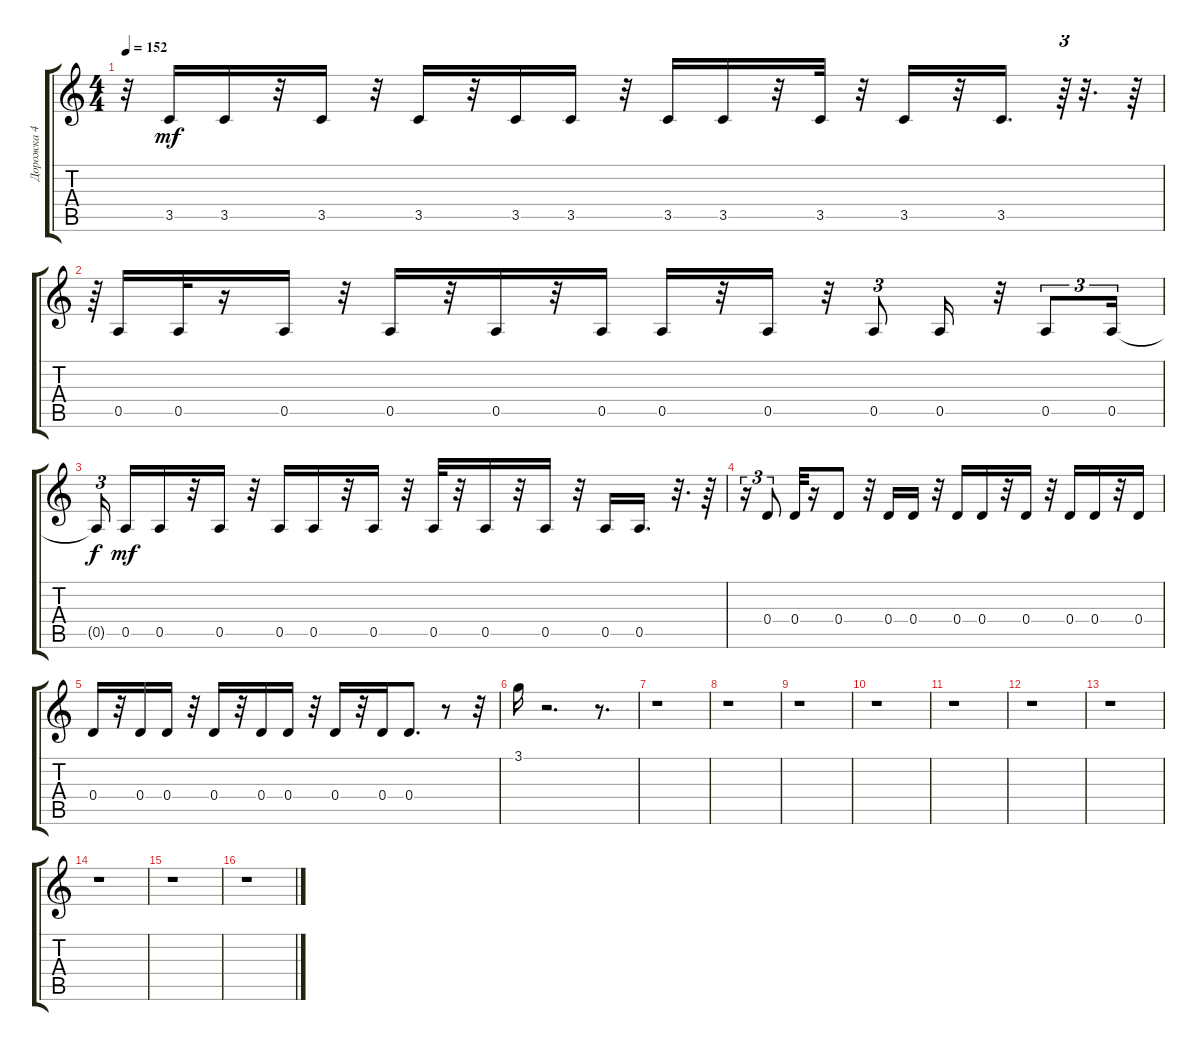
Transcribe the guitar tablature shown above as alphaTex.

\track ("Дорожка 4" "Дорожка 4") {instrument overdrivenguitar}
\staff {score tabs}
\tuning (E4 B3 G3 D3 A2 E2) {hide}
\ts (4 4)
\tempo 152
\clef g2
\ks c
r.32{dy mf} 3.5.16 3.5.16 r.32 3.5.16 r.32 3.5.16 r.32 3.5.16 3.5.16 r.32 3.5.16 3.5.16 r.32 3.5.32 r.32 3.5.16 r.32 3.5.16{d} r.64{tu (3 2)} r.32{d} r.64 |
r.64{tu (3 2)} 0.5.16 0.5.32 r.16 0.5.16 r.32 0.5.16 r.32 0.5.16 r.32 0.5.16 0.5.16 r.32 0.5.16 r.32 0.5.8{tu (3 2)} 0.5.16 r.32 0.5.8{tu (3 2)} 0.5.16{tu (3 2)} |
0.5{t}.16{tu (3 2) dy f beam splitsecondary} 0.5.16{dy mf} 0.5.16 r.32 0.5.16 r.32 0.5.16 0.5.16 r.32 0.5.16 r.32 0.5.32 r.32 0.5.16 r.32 0.5.16 r.32 0.5.16 0.5.16{d} r.32{d} r.64 |
r.16{tu (3 2)} 0.4.8{tu (3 2)} 0.4.32 r.16 0.4.8 r.32 0.4.16 0.4.16 r.32 0.4.16 0.4.16 r.32 0.4.16 r.32 0.4.16 0.4.16 r.32 0.4.16 |
0.4.16 r.32 0.4.16 0.4.16 r.32 0.4.16 r.32 0.4.16 0.4.16 r.32 0.4.16 r.32 0.4.16 0.4.8{d} r.8 r.32 |
3.1.16 r.2{d} r.8{d} |
r.1 |
r.1 |
r.1 |
r.1 |
r.1 |
r.1 |
r.1 |
r.1 |
r.1 |
r.1
